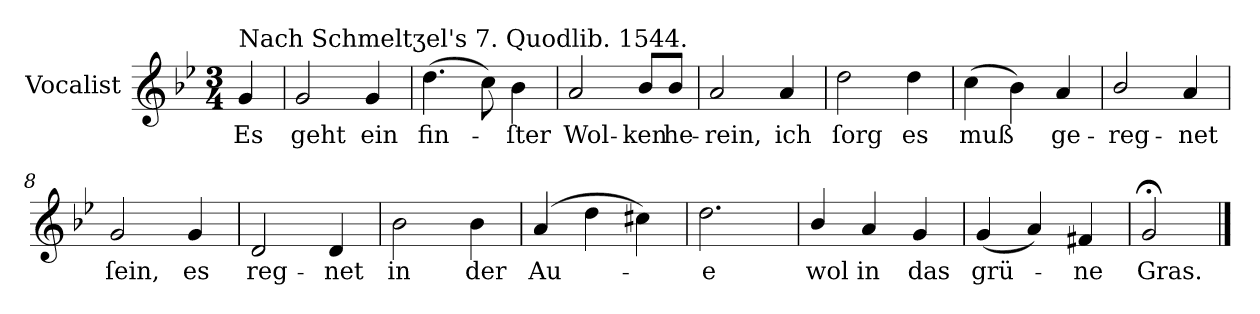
**kern	**text
*part1	*part1
*staff1	*staff1
*I"Vocalist	*
*k[b-e-]	*
*g:	*
*M3/4	*
=	=
!LO:TX:a:t=Nach Schmeltʒel's 7. Quodlib. 1544.	!
4g	Es
=1	=1
2g	geht
4g	ein
=2	=2
(4.dd	fin-
8cc)	.
4b-	-ſter
=3	=3
2a	Wol-
8b-/L	-ken
8b-/J	he-
=4	=4
2a	-rein,
4a	ich
=5	=5
2dd	ſorg
4dd	es
=6	=6
(4cc	muß
4b-)	.
4a	ge-
=7	=7
2b-/	-reg-
4a	-net
=8	=8
2g	ſein,
4g	es
=9	=9
2d	reg-
4d	-net
=10	=10
2b-	in
4b-	der
=11	=11
(4a	Au-
4dd	.
4cc#X)	.
=12	=12
2.dd	-e
=13	=13
4b-/	wol
4a	in
4g	das
=14	=14
(4g	grü-
4a)	.
4f#X	-ne
=15	=15
2g;<	Gras.
==	==
*-	*-
